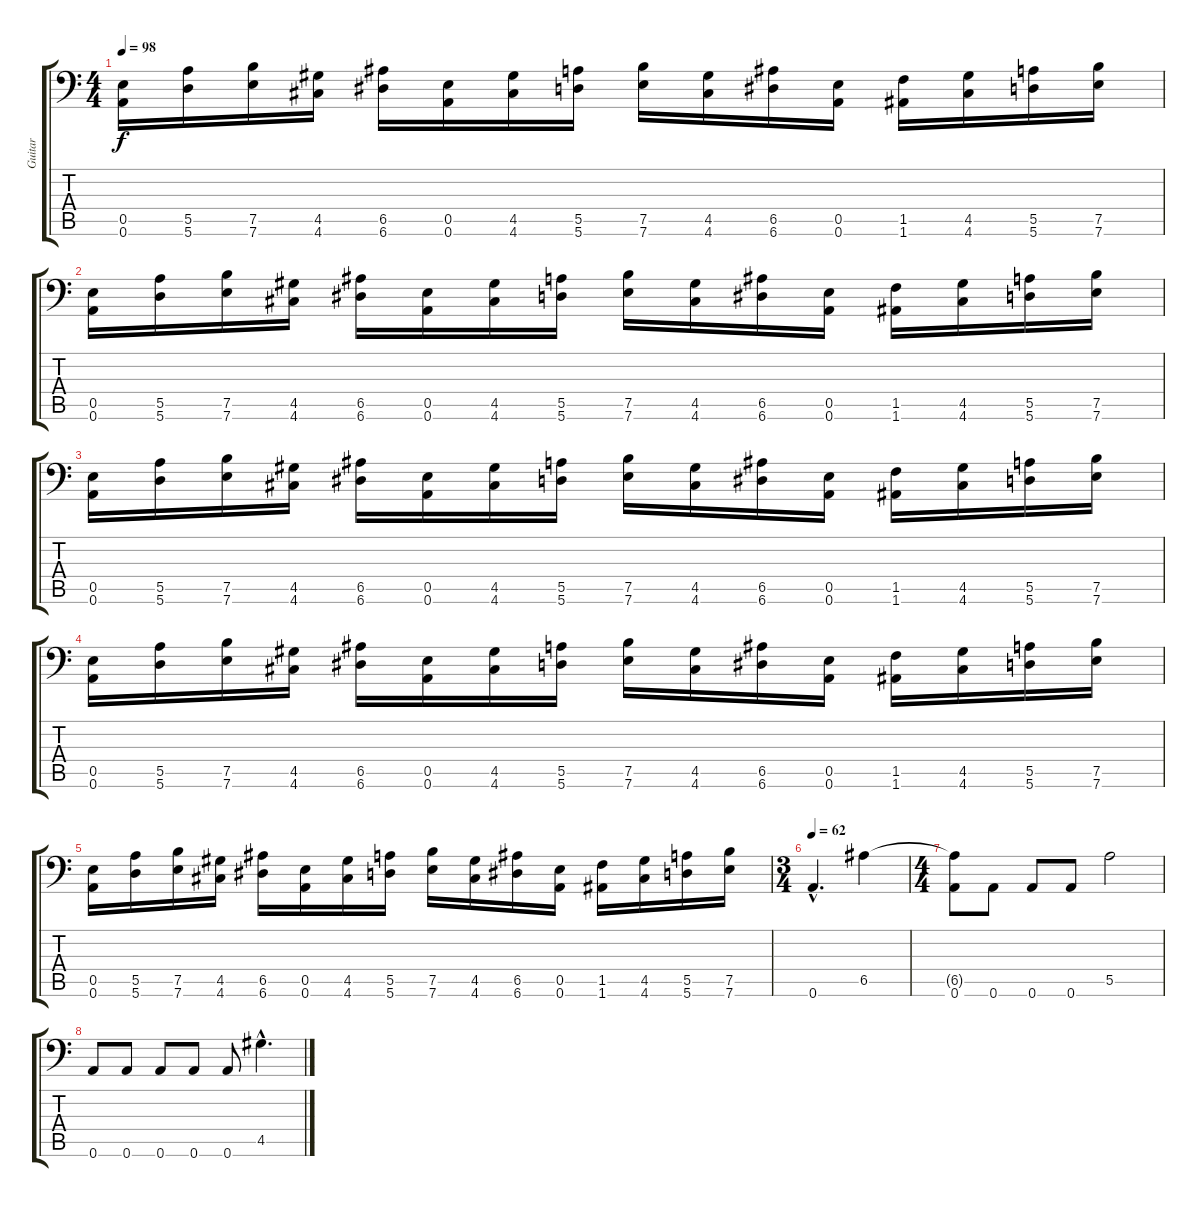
\track ("Guitar" "Guitar") {instrument distortionguitar}
\staff {score tabs}
\tuning (B3 Gb3 D3 A2 E2 A1) {hide}
\ts (4 4)
\tempo 98
\clef f4
\ks c
(0.5 0.6).16{dy f} (5.5 5.6).16 (7.5 7.6).16 (4.5 4.6).16 (6.5 6.6).16 (0.5 0.6).16 (4.5 4.6).16 (5.5 5.6).16 (7.5 7.6).16 (4.5 4.6).16 (6.5 6.6).16 (0.5 0.6).16 (1.5 1.6).16 (4.5 4.6).16 (5.5 5.6).16 (7.5 7.6).16 |
(0.5 0.6).16 (5.5 5.6).16 (7.5 7.6).16 (4.5 4.6).16 (6.5 6.6).16 (0.5 0.6).16 (4.5 4.6).16 (5.5 5.6).16 (7.5 7.6).16 (4.5 4.6).16 (6.5 6.6).16 (0.5 0.6).16 (1.5 1.6).16 (4.5 4.6).16 (5.5 5.6).16 (7.5 7.6).16 |
(0.5 0.6).16 (5.5 5.6).16 (7.5 7.6).16 (4.5 4.6).16 (6.5 6.6).16 (0.5 0.6).16 (4.5 4.6).16 (5.5 5.6).16 (7.5 7.6).16 (4.5 4.6).16 (6.5 6.6).16 (0.5 0.6).16 (1.5 1.6).16 (4.5 4.6).16 (5.5 5.6).16 (7.5 7.6).16 |
(0.5 0.6).16 (5.5 5.6).16 (7.5 7.6).16 (4.5 4.6).16 (6.5 6.6).16 (0.5 0.6).16 (4.5 4.6).16 (5.5 5.6).16 (7.5 7.6).16 (4.5 4.6).16 (6.5 6.6).16 (0.5 0.6).16 (1.5 1.6).16 (4.5 4.6).16 (5.5 5.6).16 (7.5 7.6).16 |
(0.5 0.6).16 (5.5 5.6).16 (7.5 7.6).16 (4.5 4.6).16 (6.5 6.6).16 (0.5 0.6).16 (4.5 4.6).16 (5.5 5.6).16 (7.5 7.6).16 (4.5 4.6).16 (6.5 6.6).16 (0.5 0.6).16 (1.5 1.6).16 (4.5 4.6).16 (5.5 5.6).16 (7.5 7.6).16 |
\ts (3 4)
\tempo 62
0.6{hac}.4{d} 6.5.4 |
\ts (4 4)
(6.5{t} 0.6).8 0.6.8 0.6.8 0.6.8 5.5.2 |
0.6.8 0.6.8 0.6.8 0.6.8 0.6.8 4.5{hac}.4{d}
